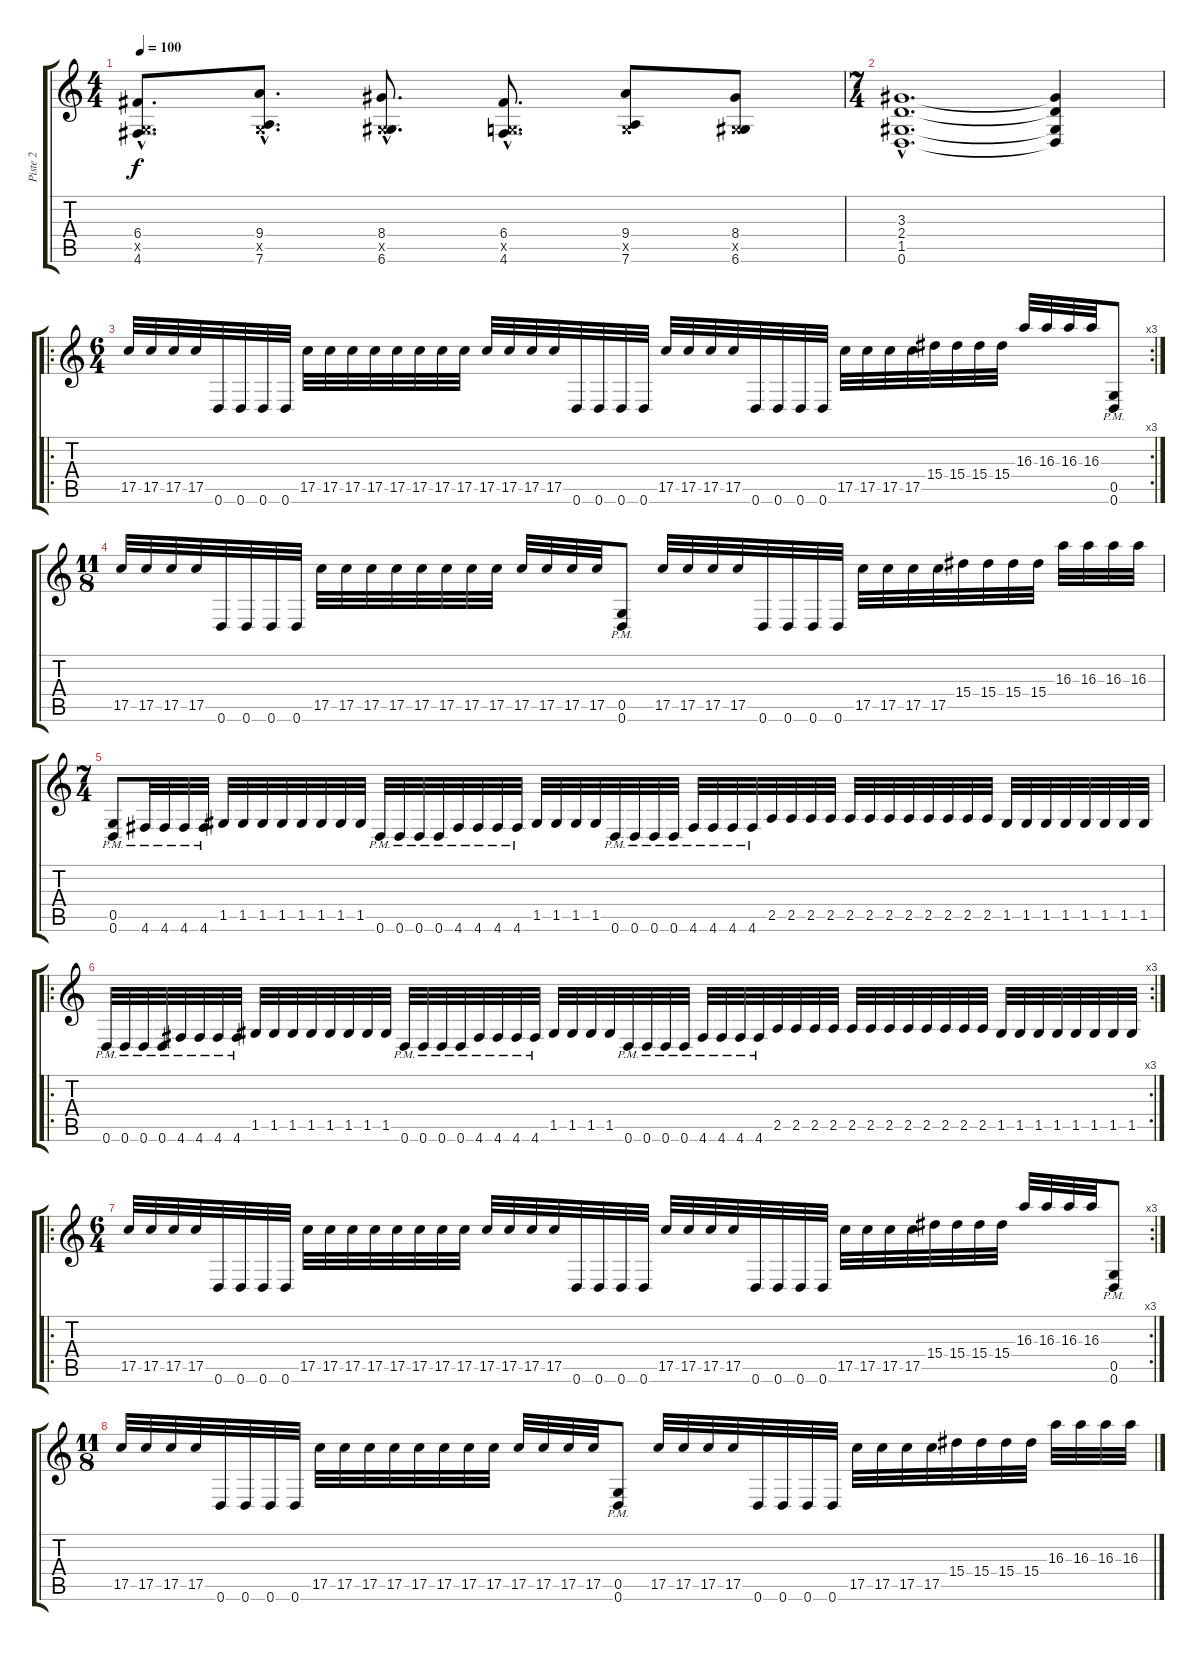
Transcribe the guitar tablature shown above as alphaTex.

\track ("Piste 2" "Piste 2") {instrument overdrivenguitar}
\staff {score tabs}
\tuning (D4 A3 F3 C3 G2 D2) {hide}
\ts (4 4)
\tempo 100
\clef g2
\ks c
(6.4{hac} 0.5{hac x} 4.6{hac}).8{d dy f} (9.4{hac} 0.5{hac x} 7.6{hac}).8{d} (8.4{hac} 0.5{hac x} 6.6{hac}).8{d} (6.4{hac} 0.5{hac x} 4.6{hac}).8{d} (9.4 0.5{x} 7.6).8 (8.4 0.5{x} 6.6).8 |
\ts (7 4)
(3.3{hac} 2.4{hac} 1.5{hac} 0.6{hac}).1{d} (3.3{t} 2.4{t} 1.5{t} 0.6{t}).4 |
\ro
\rc 3
\ts (6 4)
17.5.32 17.5.32 17.5.32 17.5.32 0.6.32 0.6.32 0.6.32 0.6.32 17.5.32 17.5.32 17.5.32 17.5.32 17.5.32 17.5.32 17.5.32 17.5.32 17.5.32 17.5.32 17.5.32 17.5.32 0.6.32 0.6.32 0.6.32 0.6.32 17.5.32 17.5.32 17.5.32 17.5.32 0.6.32 0.6.32 0.6.32 0.6.32 17.5.32 17.5.32 17.5.32 17.5.32 15.4.32 15.4.32 15.4.32 15.4.32 16.3.32 16.3.32 16.3.32 16.3.32 (0.5{pm} 0.6{pm}).8 |
\ts (11 8)
17.5.32 17.5.32 17.5.32 17.5.32 0.6.32 0.6.32 0.6.32 0.6.32 17.5.32 17.5.32 17.5.32 17.5.32 17.5.32 17.5.32 17.5.32 17.5.32 17.5.32 17.5.32 17.5.32 17.5.32 (0.5{pm} 0.6{pm}).8 17.5.32 17.5.32 17.5.32 17.5.32 0.6.32 0.6.32 0.6.32 0.6.32 17.5.32 17.5.32 17.5.32 17.5.32 15.4.32 15.4.32 15.4.32 15.4.32 16.3.32 16.3.32 16.3.32 16.3.32 |
\ts (7 4)
(0.5{pm} 0.6{pm}).8 4.6{pm}.32 4.6{pm}.32 4.6{pm}.32 4.6{pm}.32 1.5.32 1.5.32 1.5.32 1.5.32 1.5.32 1.5.32 1.5.32 1.5.32 0.6{pm}.32 0.6{pm}.32 0.6{pm}.32 0.6{pm}.32 4.6{pm}.32 4.6{pm}.32 4.6{pm}.32 4.6{pm}.32 1.5.32 1.5.32 1.5.32 1.5.32 0.6{pm}.32 0.6{pm}.32 0.6{pm}.32 0.6{pm}.32 4.6{pm}.32 4.6{pm}.32 4.6{pm}.32 4.6{pm}.32 2.5.32 2.5.32 2.5.32 2.5.32 2.5.32 2.5.32 2.5.32 2.5.32 2.5.32 2.5.32 2.5.32 2.5.32 1.5.32 1.5.32 1.5.32 1.5.32 1.5.32 1.5.32 1.5.32 1.5.32 |
\ro
\rc 3
0.6{pm}.32 0.6{pm}.32 0.6{pm}.32 0.6{pm}.32 4.6{pm}.32 4.6{pm}.32 4.6{pm}.32 4.6{pm}.32 1.5.32 1.5.32 1.5.32 1.5.32 1.5.32 1.5.32 1.5.32 1.5.32 0.6{pm}.32 0.6{pm}.32 0.6{pm}.32 0.6{pm}.32 4.6{pm}.32 4.6{pm}.32 4.6{pm}.32 4.6{pm}.32 1.5.32 1.5.32 1.5.32 1.5.32 0.6{pm}.32 0.6{pm}.32 0.6{pm}.32 0.6{pm}.32 4.6{pm}.32 4.6{pm}.32 4.6{pm}.32 4.6{pm}.32 2.5.32 2.5.32 2.5.32 2.5.32 2.5.32 2.5.32 2.5.32 2.5.32 2.5.32 2.5.32 2.5.32 2.5.32 1.5.32 1.5.32 1.5.32 1.5.32 1.5.32 1.5.32 1.5.32 1.5.32 |
\ro
\rc 3
\ts (6 4)
17.5.32 17.5.32 17.5.32 17.5.32 0.6.32 0.6.32 0.6.32 0.6.32 17.5.32 17.5.32 17.5.32 17.5.32 17.5.32 17.5.32 17.5.32 17.5.32 17.5.32 17.5.32 17.5.32 17.5.32 0.6.32 0.6.32 0.6.32 0.6.32 17.5.32 17.5.32 17.5.32 17.5.32 0.6.32 0.6.32 0.6.32 0.6.32 17.5.32 17.5.32 17.5.32 17.5.32 15.4.32 15.4.32 15.4.32 15.4.32 16.3.32 16.3.32 16.3.32 16.3.32 (0.5{pm} 0.6{pm}).8 |
\ts (11 8)
17.5.32 17.5.32 17.5.32 17.5.32 0.6.32 0.6.32 0.6.32 0.6.32 17.5.32 17.5.32 17.5.32 17.5.32 17.5.32 17.5.32 17.5.32 17.5.32 17.5.32 17.5.32 17.5.32 17.5.32 (0.5{pm} 0.6{pm}).8 17.5.32 17.5.32 17.5.32 17.5.32 0.6.32 0.6.32 0.6.32 0.6.32 17.5.32 17.5.32 17.5.32 17.5.32 15.4.32 15.4.32 15.4.32 15.4.32 16.3.32 16.3.32 16.3.32 16.3.32
